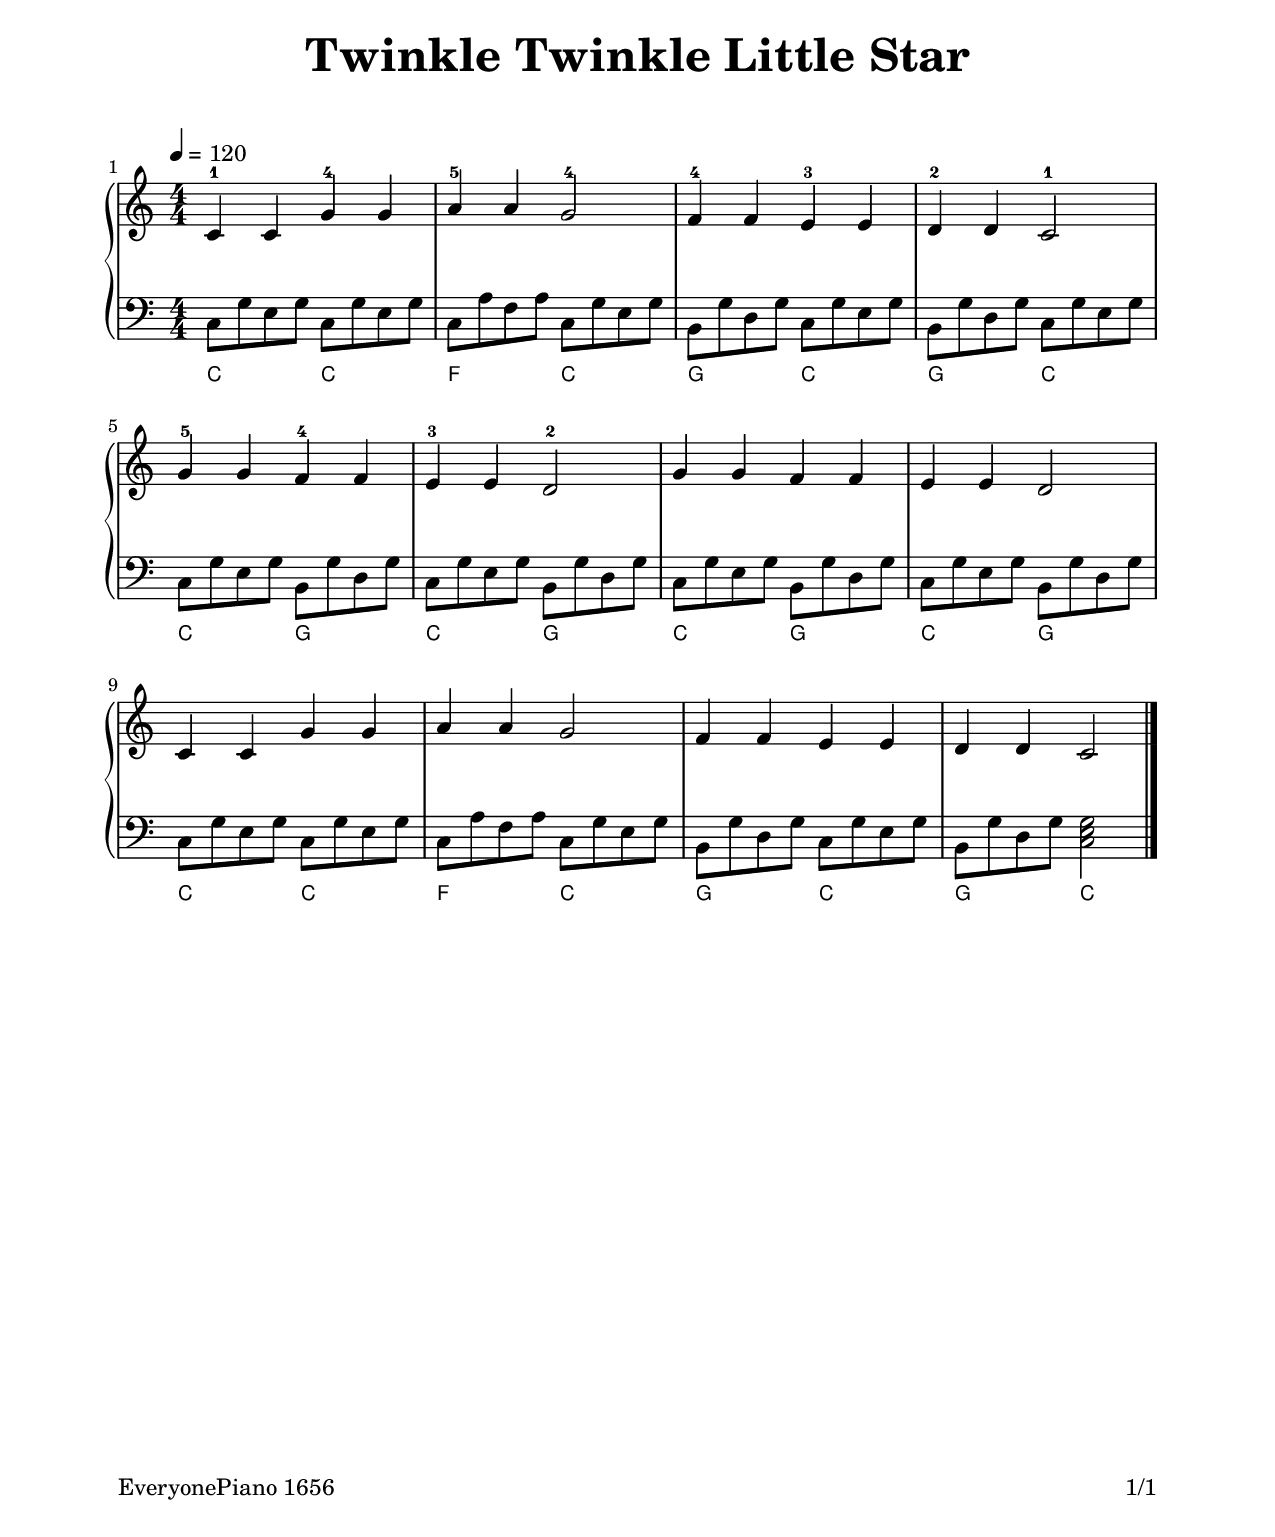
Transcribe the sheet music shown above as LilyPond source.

\version "2.24.3"
\include "../template.v1.ly"

\header {
  title = \markup \override #'((font-size . 6)) "Twinkle Twinkle Little Star"
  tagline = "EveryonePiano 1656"
}

\paper {
  total-page = 1
}

\markup \vspace #1.5

C = { c8  g8 e8 g8 }
F = { c8  a8 f8 a8 }
G = { b,8 g8 d8 g8 }

\score {
  \new PianoStaff <<
    \new Staff {
      \tempo 4 = 120
      \clef treble
      \key c \major
      \time 4/4
      
      c'4^1 c'4 g'4^4 g'4 | a'4^5 a'4 g'2^4 | f'4^4 f'4 e'4^3 e'4 | d'4^2 d'4 c'2^1 | \break
      g'4^5 g'4 f'4^4 f'4 | e'4^3 e'4 d'2^2 | g'4   g'4 f'4   f'4 | e'4   e'4 d'2   | \break
      c'4   c'4 g'4   g'4 | a'4   a'4 g'2   | f'4   f'4 e'4   e'4 | d'4   d'4 c'2   | \bar "|."
    }
    \new Staff {
      \clef bass
      \key c \major
      \time 4/4
      
      \C \C | \F \C | \G \C | \G \C       |
      \C \G | \C \G | \C \G | \C \G       |
      \C \C | \F \C | \G \C | \G <c e g>2 |
    }
    \chords {
      c2 c2 | f2 c2 | g2 c2 | g2 c2 |
      c2 g2 | c2 g2 | c2 g2 | c2 g2 |
      c2 c2 | f2 c2 | g2 c2 | g2 c2 |
    }
  >>
  \layout {}
  \midi {}
}
